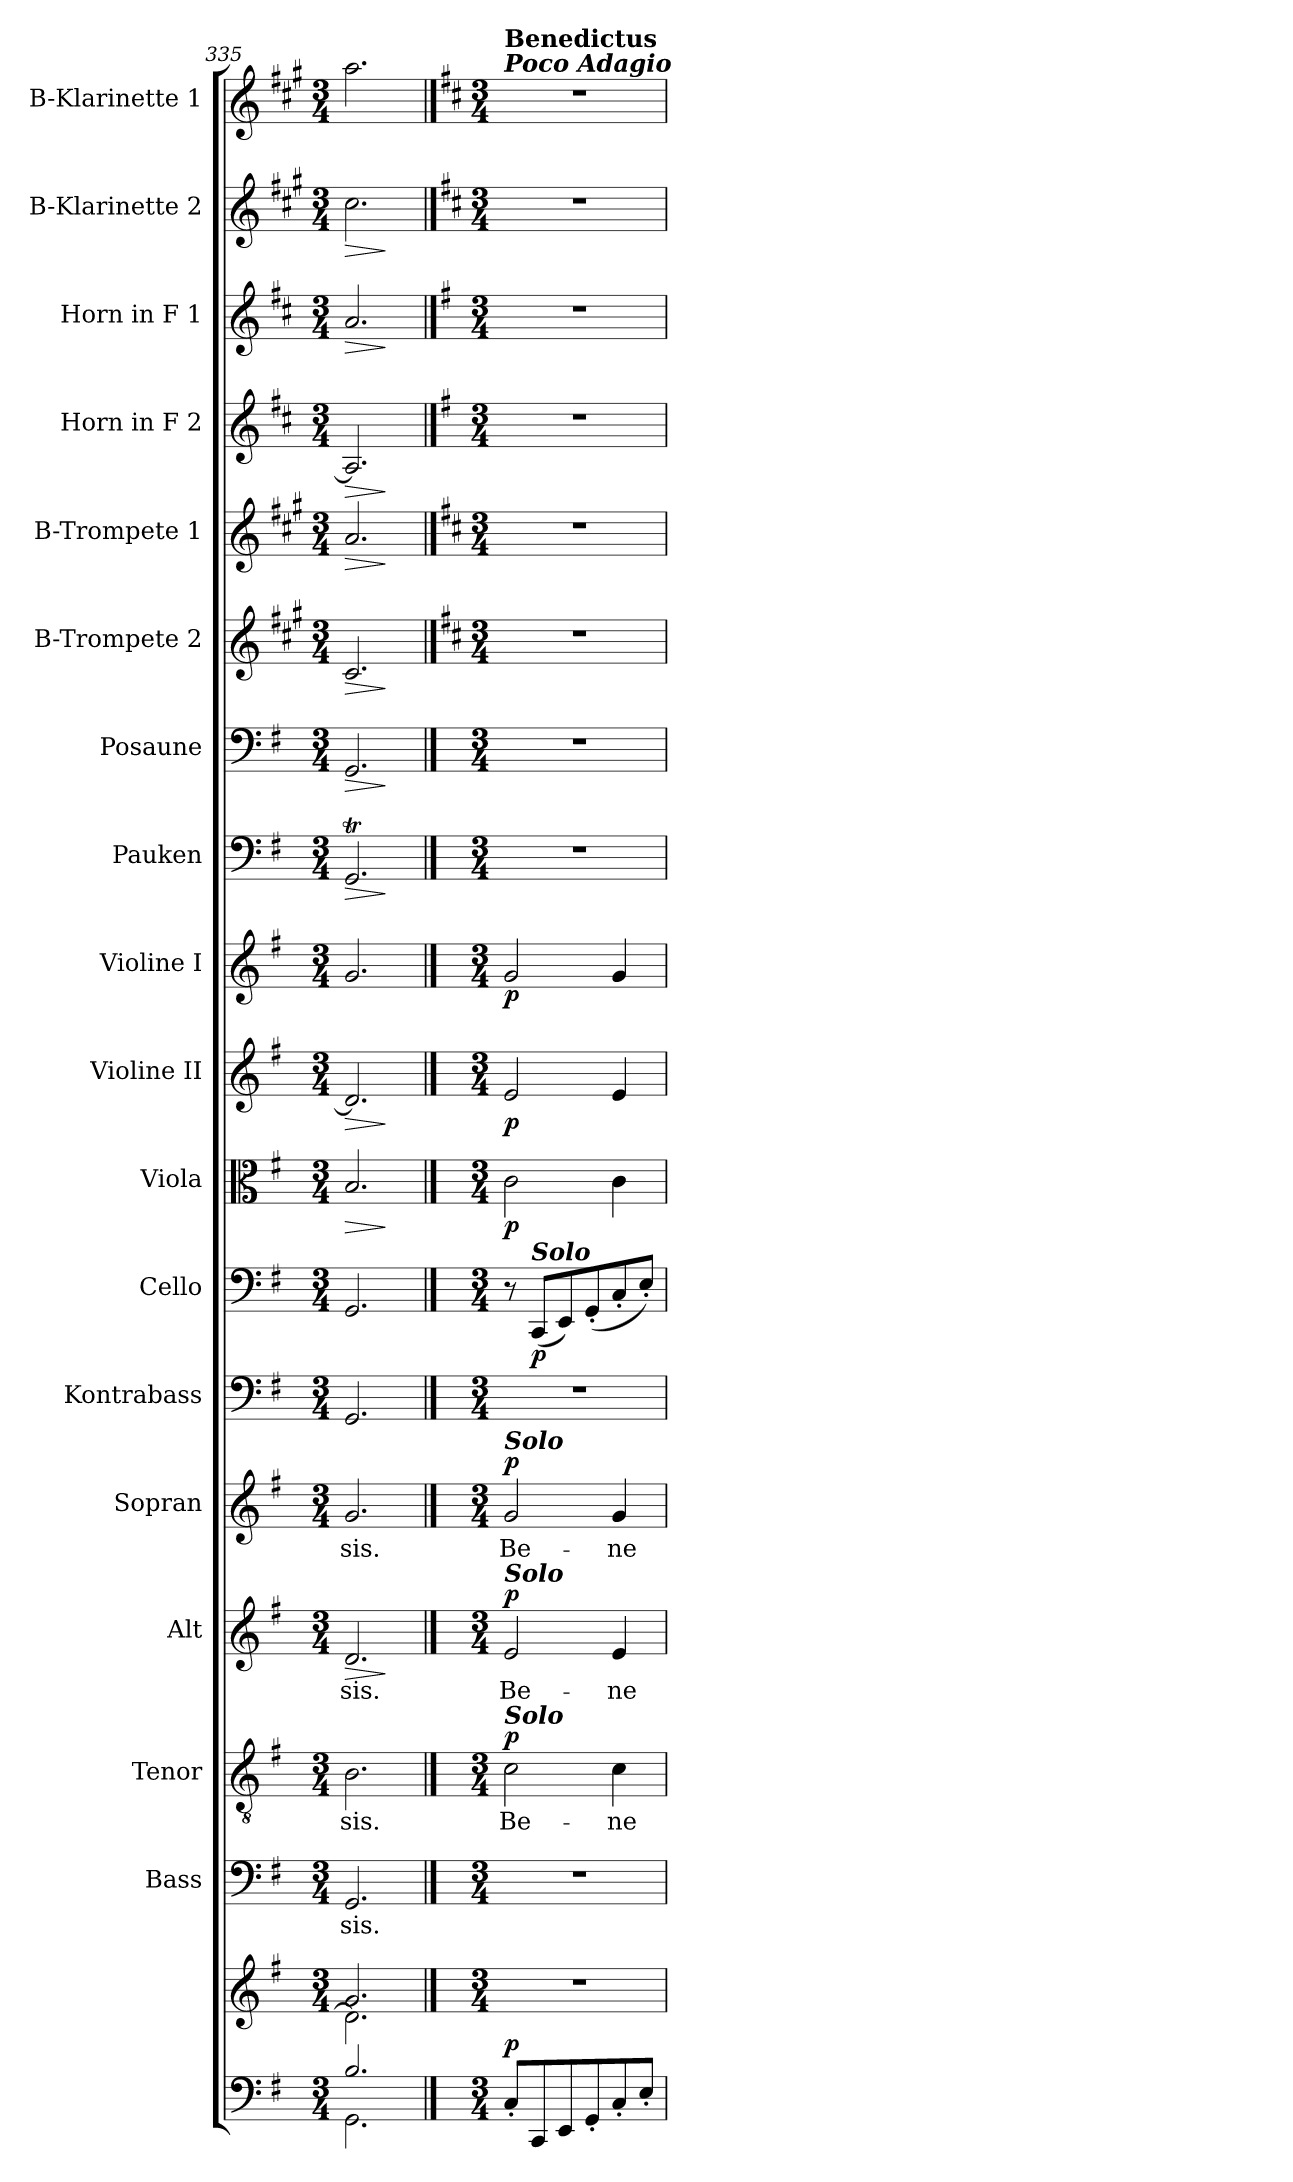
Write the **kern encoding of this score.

**kern	**kern	**dynam	**kern	**text	**kern	**text	**dynam	**kern	**text	**dynam	**kern	**text	**dynam	**kern	**kern	**dynam	**kern	**dynam	**kern	**dynam	**kern	**dynam	**kern	**dynam	**kern	**dynam	**kern	**dynam	**kern	**dynam	**kern	**dynam	**kern	**dynam	**kern	**dynam	**kern
*part18	*part18	*part18	*part17	*part17	*part16	*part16	*part16	*part15	*part15	*part15	*part14	*part14	*part14	*part13	*part12	*part12	*part11	*part11	*part10	*part10	*part9	*part9	*part8	*part8	*part7	*part7	*part6	*part6	*part5	*part5	*part4	*part4	*part3	*part3	*part2	*part2	*part1
*staff19	*staff18	*staff18/19	*staff17	*staff17	*staff16	*staff16	*staff16	*staff15	*staff15	*staff15	*staff14	*staff14	*staff14	*staff13	*staff12	*staff12	*staff11	*staff11	*staff10	*staff10	*staff9	*staff9	*staff8	*staff8	*staff7	*staff7	*staff6	*staff6	*staff5	*staff5	*staff4	*staff4	*staff3	*staff3	*staff2	*staff2	*staff1
*	*	*	*I"Bass	*	*I"Tenor	*	*	*I"Alt	*	*	*I"Sopran	*	*	*I"Kontrabass	*I"Cello	*	*I"Viola	*	*I"Violine II	*	*I"Violine I	*	*I"Pauken	*	*I"Posaune	*	*I"B-Trompete 2	*	*I"B-Trompete 1	*	*I"Horn in F 2	*	*I"Horn in F 1	*	*I"B-Klarinette 2	*	*I"B-Klarinette 1
*	*	*	*I'B.	*	*I'T.	*	*	*I'A.	*	*	*I'S.	*	*	*I'Kb.	*	*	*I'Vla.	*	*I'Vl. II	*	*I'Vl. I	*	*I'Pk.	*	*I'Pos.	*	*I'B Trp. 2	*	*I'B Trp. 1	*	*	*	*	*	*I'B Kl. 2	*	*I'B Kl. 1
*clefF4	*clefG2	*	*clefF4	*	*clefGv2	*	*	*clefG2	*	*	*clefG2	*	*	*clefF4	*clefF4	*	*clefC3	*	*clefG2	*	*clefG2	*	*clefF4	*	*clefF4	*	*clefG2	*	*clefG2	*	*clefG2	*	*clefG2	*	*clefG2	*	*clefG2
*	*	*	*	*	*	*	*	*	*	*	*	*	*	*ITrd7c12	*	*	*	*	*	*	*	*	*	*	*	*	*ITrd1c2	*	*ITrd1c2	*	*ITrd4c7	*	*ITrd4c7	*	*ITrd1c2	*	*ITrd1c2
*k[f#]	*k[f#]	*	*k[f#]	*	*k[f#]	*	*	*k[f#]	*	*	*k[f#]	*	*	*k[f#]	*k[f#]	*	*k[f#]	*	*k[f#]	*	*k[f#]	*	*k[f#]	*	*k[f#]	*	*k[f#]	*	*k[f#]	*	*k[f#]	*	*k[f#]	*	*k[f#]	*	*k[f#]
*G:	*G:	*	*G:	*	*G:	*	*	*G:	*	*	*G:	*	*	*G:	*G:	*	*G:	*	*G:	*	*G:	*	*G:	*	*G:	*	*G:	*	*G:	*	*G:	*	*G:	*	*G:	*	*G:
*M3/4	*M3/4	*	*M3/4	*	*M3/4	*	*	*M3/4	*	*	*M3/4	*	*	*M3/4	*M3/4	*	*M3/4	*	*M3/4	*	*M3/4	*	*M3/4	*	*M3/4	*	*M3/4	*	*M3/4	*	*M3/4	*	*M3/4	*	*M3/4	*	*M3/4
=335	=335	=335	=335	=335	=335	=335	=335	=335	=335	=335	=335	=335	=335	=335	=335	=335	=335	=335	=335	=335	=335	=335	=335	=335	=335	=335	=335	=335	=335	=335	=335	=335	=335	=335	=335	=335	=335
*^	*^	*	*	*	*	*	*	*	*	*	*	*	*	*	*	*	*	*	*	*	*	*	*	*	*	*	*	*	*	*	*	*	*	*	*	*	*
!	!	!	!	!	!	!LO:LY:b	!	!LO:LY:b	!	!	!LO:LY:b	!LO:HP:b	!	!LO:LY:b	!	!	!	!	!	!LO:HP:b	!	!LO:HP:b	!	!	!	!LO:HP:b	!	!LO:HP:b	!	!LO:HP:b	!	!LO:HP:b	!	!LO:HP:b	!	!LO:HP:b	!	!LO:HP:b	!
2.B/	2.GG\	2.g/	2.d\]	.	2.GG/	-sis.	2.B\	-sis.	.	2.d/	-sis.	>	2.g/	-sis.	.	2.GGG/	2.GG/	.	2.B/	>	2.d/]	>	2.g/	.	2.GGT/	>	2.GG/	>	2.B/	>	2.g/	>	2.D/]	>	2.d/	>	2.b\	>	2.gg\
*v	*v	*	*	*	*	*	*	*	*	*	*	*	*	*	*	*	*	*	*	*	*	*	*	*	*	*	*	*	*	*	*	*	*	*	*	*	*	*	*
*	*v	*v	*	*	*	*	*	*	*	*	*	*	*	*	*	*	*	*	*	*	*	*	*	*	*	*	*	*	*	*	*	*	*	*	*	*	*	*
.	.	.	.	.	.	.	.	.	.	]	.	.	.	.	.	.	.	]	.	]	.	.	.	]	.	]	.	]	.	]	.	]	.	]	.	]	.
!!LO:PB:g=z
==336	==336	==336	==336	==336	==336	==336	==336	==336	==336	==336	==336	==336	==336	==336	==336	==336	==336	==336	==336	==336	==336	==336	==336	==336	==336	==336	==336	==336	==336	==336	==336	==336	==336	==336	==336	==336	==336
*k[]	*k[]	*	*k[]	*	*k[]	*	*	*k[]	*	*	*k[]	*	*	*k[]	*k[]	*	*k[]	*	*k[]	*	*k[]	*	*k[]	*	*k[]	*	*k[]	*	*k[]	*	*k[]	*	*k[]	*	*k[]	*	*k[]
*C:	*C:	*	*C:	*	*C:	*	*	*C:	*	*	*C:	*	*	*C:	*C:	*	*C:	*	*C:	*	*C:	*	*C:	*	*C:	*	*C:	*	*C:	*	*C:	*	*C:	*	*C:	*	*C:
*M3/4	*M3/4	*	*M3/4	*	*M3/4	*	*	*M3/4	*	*	*M3/4	*	*	*M3/4	*M3/4	*	*M3/4	*	*M3/4	*	*M3/4	*	*M3/4	*	*M3/4	*	*M3/4	*	*M3/4	*	*M3/4	*	*M3/4	*	*M3/4	*	*M3/4
!	!	!	!	!	!	!	!	!	!	!	!	!	!	!	!	!	!	!	!	!	!	!	!	!	!	!	!	!	!	!	!	!	!	!	!	!	!LO:TX:a:Bi:t=Poco Adagio
!	!	!	!	!	!	!	!	!	!	!	!	!	!	!	!	!	!	!	!	!	!	!	!	!	!	!	!	!	!	!	!	!	!	!	!	!	!LO:TX:a:B:t=Benedictus
!	!	!	!	!	!	!	!	!	!	!	!LO:TX:a:Bi:t=Solo	!	!	!	!	!	!	!	!	!	!	!	!	!	!	!	!	!	!	!	!	!	!	!	!	!	!
!	!	!	!	!	!	!	!	!LO:TX:a:Bi:t=Solo	!	!	!	!	!	!	!	!	!	!	!	!	!	!	!	!	!	!	!	!	!	!	!	!	!	!	!	!	!
!	!	!	!	!	!LO:TX:a:Bi:t=Solo	!	!	!	!	!	!	!	!	!	!	!	!	!	!	!	!	!	!	!	!	!	!	!	!	!	!	!	!	!	!	!	!
!	!	!LO:DY:a=2	!	!	!	!LO:LY:b	!LO:DY:a	!	!LO:LY:b	!LO:DY:a	!	!LO:LY:b	!LO:DY:a	!	!	!	!	!LO:DY:b	!	!LO:DY:b	!	!LO:DY:b	!	!	!	!	!	!	!	!	!	!	!	!	!	!	!
8C'</L	2.r	p	2.r	.	2c\	Be-	p	2e/	Be-	p	2g/	Be-	p	2.r	8r	.	2c\	p	2e/	p	2g/	p	2.r	.	2.r	.	2.r	.	2.r	.	2.r	.	2.r	.	2.r	.	2.r
!	!	!	!	!	!	!	!	!	!	!	!	!	!	!	!LO:TX:a:Bi:t=Solo	!	!	!	!	!	!	!	!	!	!	!	!	!	!	!	!	!	!	!	!	!	!
!	!	!	!	!	!	!	!	!	!	!	!	!	!	!	!	!LO:DY:b	!	!	!	!	!	!	!	!	!	!	!	!	!	!	!	!	!	!	!	!	!
8CC/	.	.	.	.	.	.	.	.	.	.	.	.	.	.	(<8CC/L	p	.	.	.	.	.	.	.	.	.	.	.	.	.	.	.	.	.	.	.	.	.
8EE/	.	.	.	.	.	.	.	.	.	.	.	.	.	.	8EE/)	.	.	.	.	.	.	.	.	.	.	.	.	.	.	.	.	.	.	.	.	.	.
8GG'</	.	.	.	.	.	.	.	.	.	.	.	.	.	.	(<8GG'</	.	.	.	.	.	.	.	.	.	.	.	.	.	.	.	.	.	.	.	.	.	.
!	!	!	!	!	!	!LO:LY:b	!	!	!LO:LY:b	!	!	!LO:LY:b	!	!	!	!	!	!	!	!	!	!	!	!	!	!	!	!	!	!	!	!	!	!	!	!	!
8C'</	.	.	.	.	4c\	-ne-	.	4e/	-ne-	.	4g/	-ne-	.	.	8C'</	.	4c\	.	4e/	.	4g/	.	.	.	.	.	.	.	.	.	.	.	.	.	.	.	.
8E'</J	.	.	.	.	.	.	.	.	.	.	.	.	.	.	8E'</J)	.	.	.	.	.	.	.	.	.	.	.	.	.	.	.	.	.	.	.	.	.	.
=	=	=	=	=	=	=	=	=	=	=	=	=	=	=	=	=	=	=	=	=	=	=	=	=	=	=	=	=	=	=	=	=	=	=	=	=	=
*-	*-	*-	*-	*-	*-	*-	*-	*-	*-	*-	*-	*-	*-	*-	*-	*-	*-	*-	*-	*-	*-	*-	*-	*-	*-	*-	*-	*-	*-	*-	*-	*-	*-	*-	*-	*-	*-
